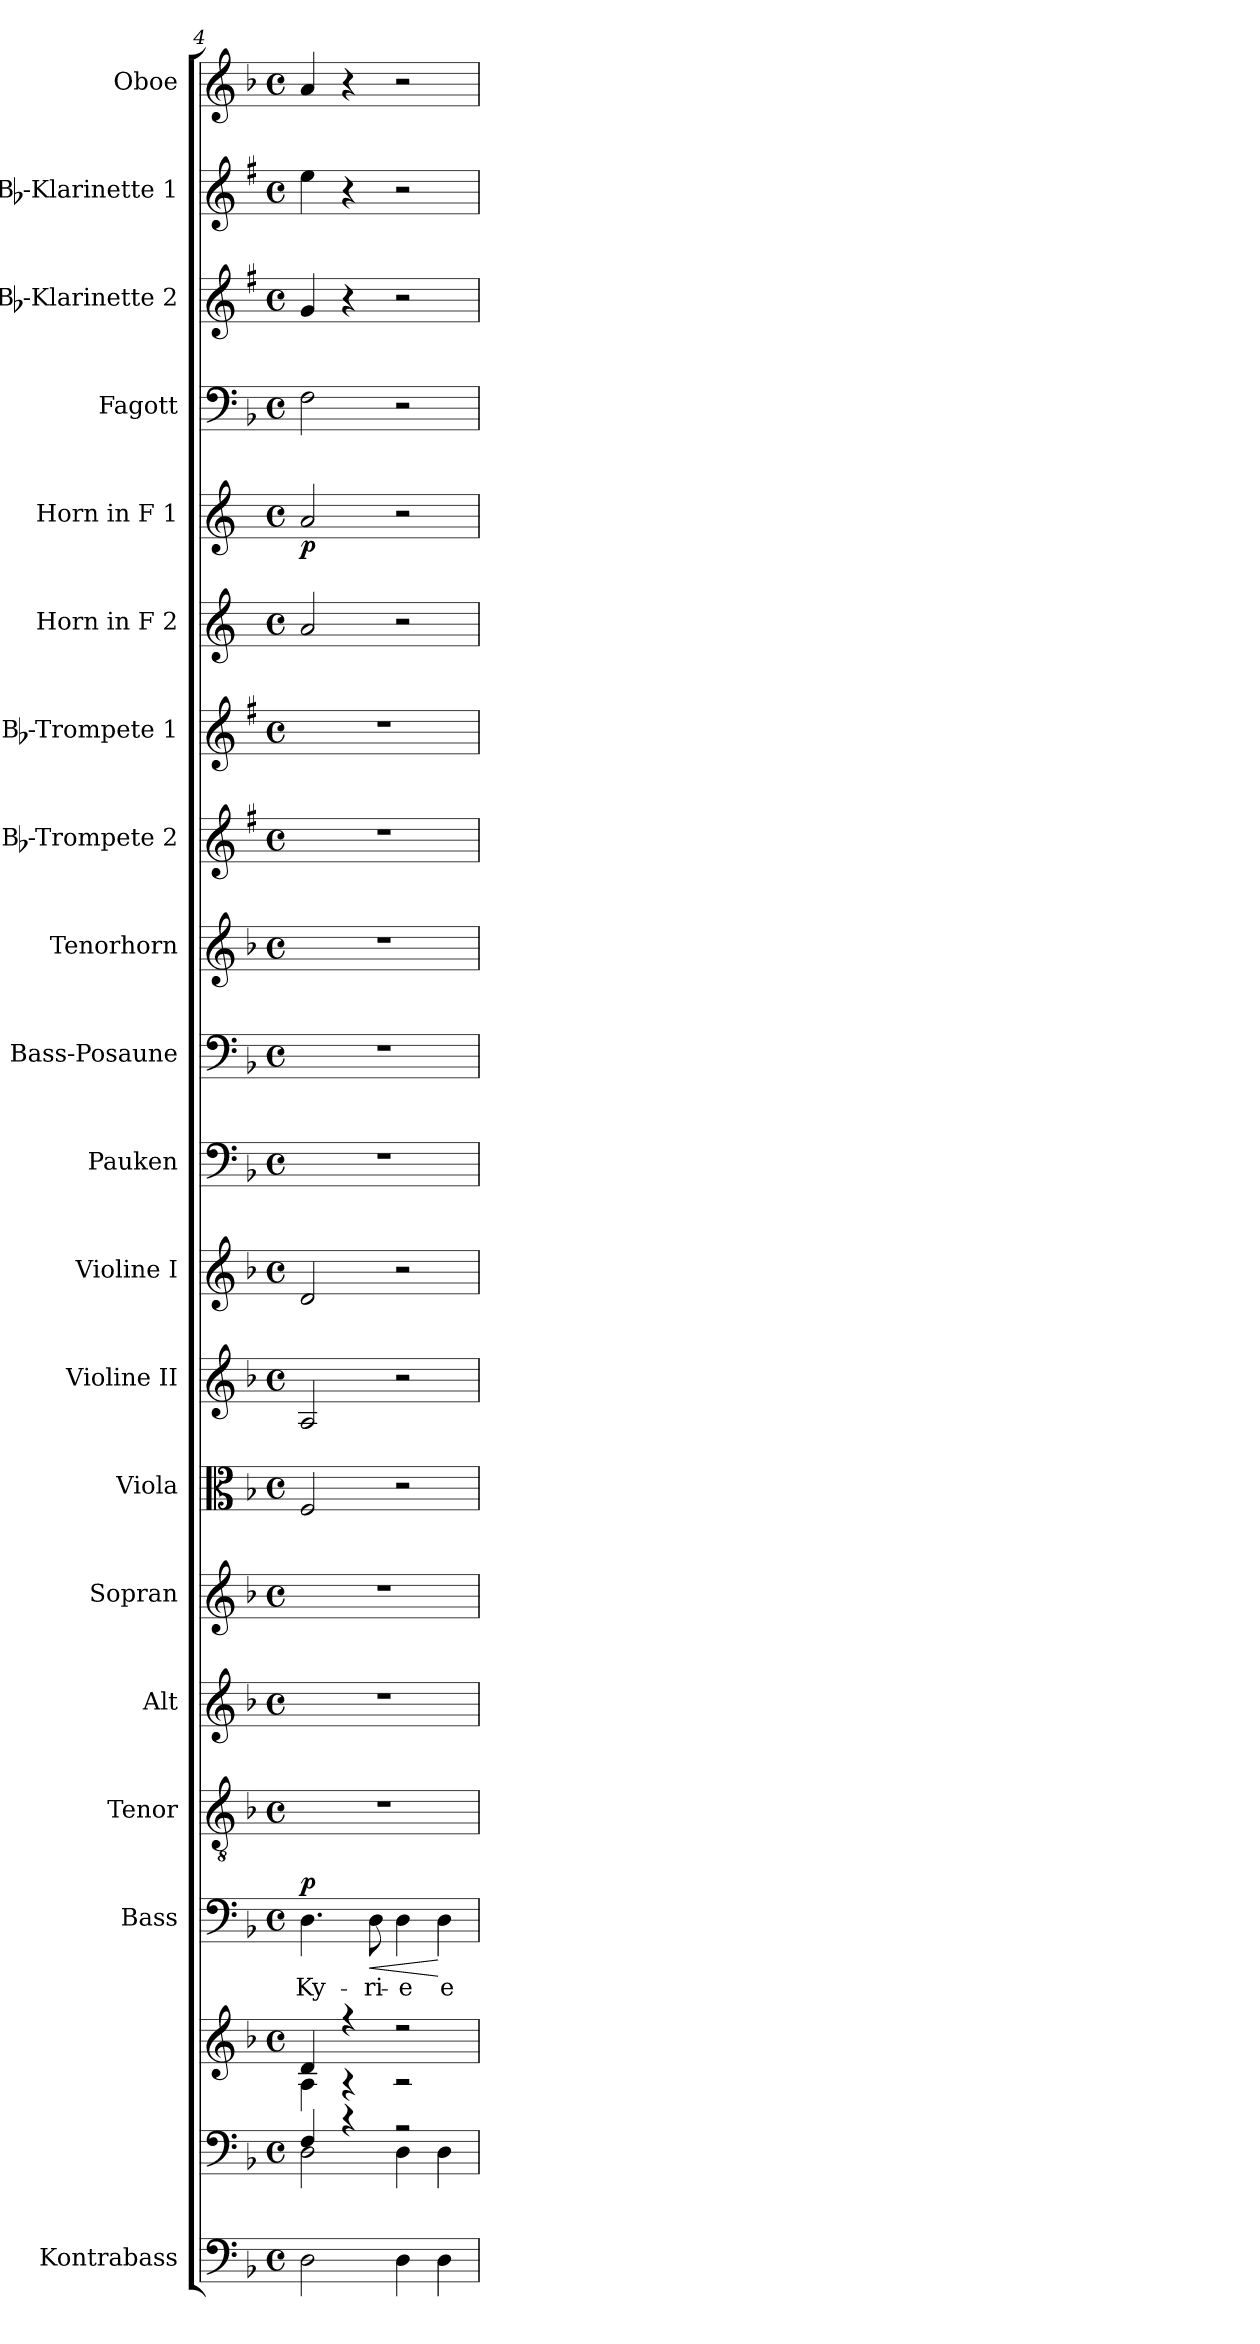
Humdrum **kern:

**kern	**kern	**kern	**kern	**text	**dynam	**kern	**kern	**kern	**kern	**kern	**kern	**kern	**kern	**kern	**kern	**kern	**kern	**kern	**dynam	**kern	**kern	**kern	**kern
*part20	*part19	*part19	*part18	*part18	*part18	*part17	*part16	*part15	*part14	*part13	*part12	*part11	*part10	*part9	*part8	*part7	*part6	*part5	*part5	*part4	*part3	*part2	*part1
*staff21	*staff20	*staff19	*staff18	*staff18	*staff18	*staff17	*staff16	*staff15	*staff14	*staff13	*staff12	*staff11	*staff10	*staff9	*staff8	*staff7	*staff6	*staff5	*staff5	*staff4	*staff3	*staff2	*staff1
*I"Kontrabass	*	*	*I"Bass	*	*	*I"Tenor	*I"Alt	*I"Sopran	*I"Viola	*I"Violine II	*I"Violine I	*I"Pauken	*I"Bass-Posaune	*I"Tenorhorn	*I"Bb-Trompete 2	*I"Bb-Trompete 1	*I"Horn in F 2	*I"Horn in F 1	*	*I"Fagott	*I"Bb-Klarinette 2	*I"Bb-Klarinette 1	*I"Oboe
*I'Kb.	*	*	*I'B.	*	*	*I'T.	*I'A.	*I'S.	*I'Vla.	*I'Vl. II	*I'Vl. I	*I'Pk.	*I'B. Pos.	*I'T. Hrn.	*I'Bb Trp. 2	*I'Bb Trp. 1	*	*	*	*I'Fg.	*I'Bb Kl. 2	*I'Bb Kl. 1	*I'Ob.
*clefF4	*clefF4	*clefG2	*clefF4	*	*	*clefGv2	*clefG2	*clefG2	*clefC3	*clefG2	*clefG2	*clefF4	*clefF4	*clefG2	*clefG2	*clefG2	*clefG2	*clefG2	*	*clefF4	*clefG2	*clefG2	*clefG2
*ITrd7c12	*	*	*	*	*	*	*	*	*	*	*	*	*	*ITrd8c14	*ITrd1c2	*ITrd1c2	*ITrd4c7	*ITrd4c7	*	*	*ITrd1c2	*ITrd1c2	*
*k[b-]	*k[b-]	*k[b-]	*k[b-]	*	*	*k[b-]	*k[b-]	*k[b-]	*k[b-]	*k[b-]	*k[b-]	*k[b-]	*k[b-]	*k[b-]	*k[b-]	*k[b-]	*k[b-]	*k[b-]	*	*k[b-]	*k[b-]	*k[b-]	*k[b-]
*F:	*F:	*F:	*F:	*	*	*F:	*F:	*F:	*F:	*F:	*F:	*F:	*F:	*F:	*F:	*F:	*F:	*F:	*	*F:	*F:	*F:	*F:
*M4/4	*M4/4	*M4/4	*M4/4	*	*	*M4/4	*M4/4	*M4/4	*M4/4	*M4/4	*M4/4	*M4/4	*M4/4	*M4/4	*M4/4	*M4/4	*M4/4	*M4/4	*	*M4/4	*M4/4	*M4/4	*M4/4
*met(c)	*met(c)	*met(c)	*met(c)	*	*	*met(c)	*met(c)	*met(c)	*met(c)	*met(c)	*met(c)	*met(c)	*met(c)	*met(c)	*met(c)	*met(c)	*met(c)	*met(c)	*	*met(c)	*met(c)	*met(c)	*met(c)
=4	=4	=4	=4	=4	=4	=4	=4	=4	=4	=4	=4	=4	=4	=4	=4	=4	=4	=4	=4	=4	=4	=4	=4
*	*^	*^	*	*	*	*	*	*	*	*	*	*	*	*	*	*	*	*	*	*	*	*	*
!	!	!	!	!	!	!LO:LY:b	!LO:DY:a	!	!	!	!	!	!	!	!	!	!	!	!	!	!LO:DY:b	!	!	!	!
2DD\	4F/	2D\	4d/	4A\	4.D\	Ky-	p	1r	1r	1r	2F/	2A/	2d/	1r	1r	1r	1r	1r	2d/	2d/	p	2F\	4f/	4dd\	4a/
.	4rc	.	4r	4r	.	.	.	.	.	.	.	.	.	.	.	.	.	.	.	.	.	.	4r	4r	4r
!	!	!	!	!	!	!LO:LY:b	!LO:HP:b	!	!	!	!	!	!	!	!	!	!	!	!	!	!	!	!	!	!
.	.	.	.	.	8D\	-ri-	<	.	.	.	.	.	.	.	.	.	.	.	.	.	.	.	.	.	.
!	!	!	!	!	!	!LO:LY:b	!	!	!	!	!	!	!	!	!	!	!	!	!	!	!	!	!	!	!
4DD\	2rA	4D\	2r	2r	4D\	-e	.	.	.	.	2r	2r	2r	.	.	.	.	.	2r	2r	.	2r	2r	2r	2r
!	!	!	!	!	!	!LO:LY:b	!	!	!	!	!	!	!	!	!	!	!	!	!	!	!	!	!	!	!
4DD\	.	4D\	.	.	4D\	e-	[	.	.	.	.	.	.	.	.	.	.	.	.	.	.	.	.	.	.
*	*v	*v	*	*	*	*	*	*	*	*	*	*	*	*	*	*	*	*	*	*	*	*	*	*	*
*	*	*v	*v	*	*	*	*	*	*	*	*	*	*	*	*	*	*	*	*	*	*	*	*	*
=	=	=	=	=	=	=	=	=	=	=	=	=	=	=	=	=	=	=	=	=	=	=	=
*-	*-	*-	*-	*-	*-	*-	*-	*-	*-	*-	*-	*-	*-	*-	*-	*-	*-	*-	*-	*-	*-	*-	*-
